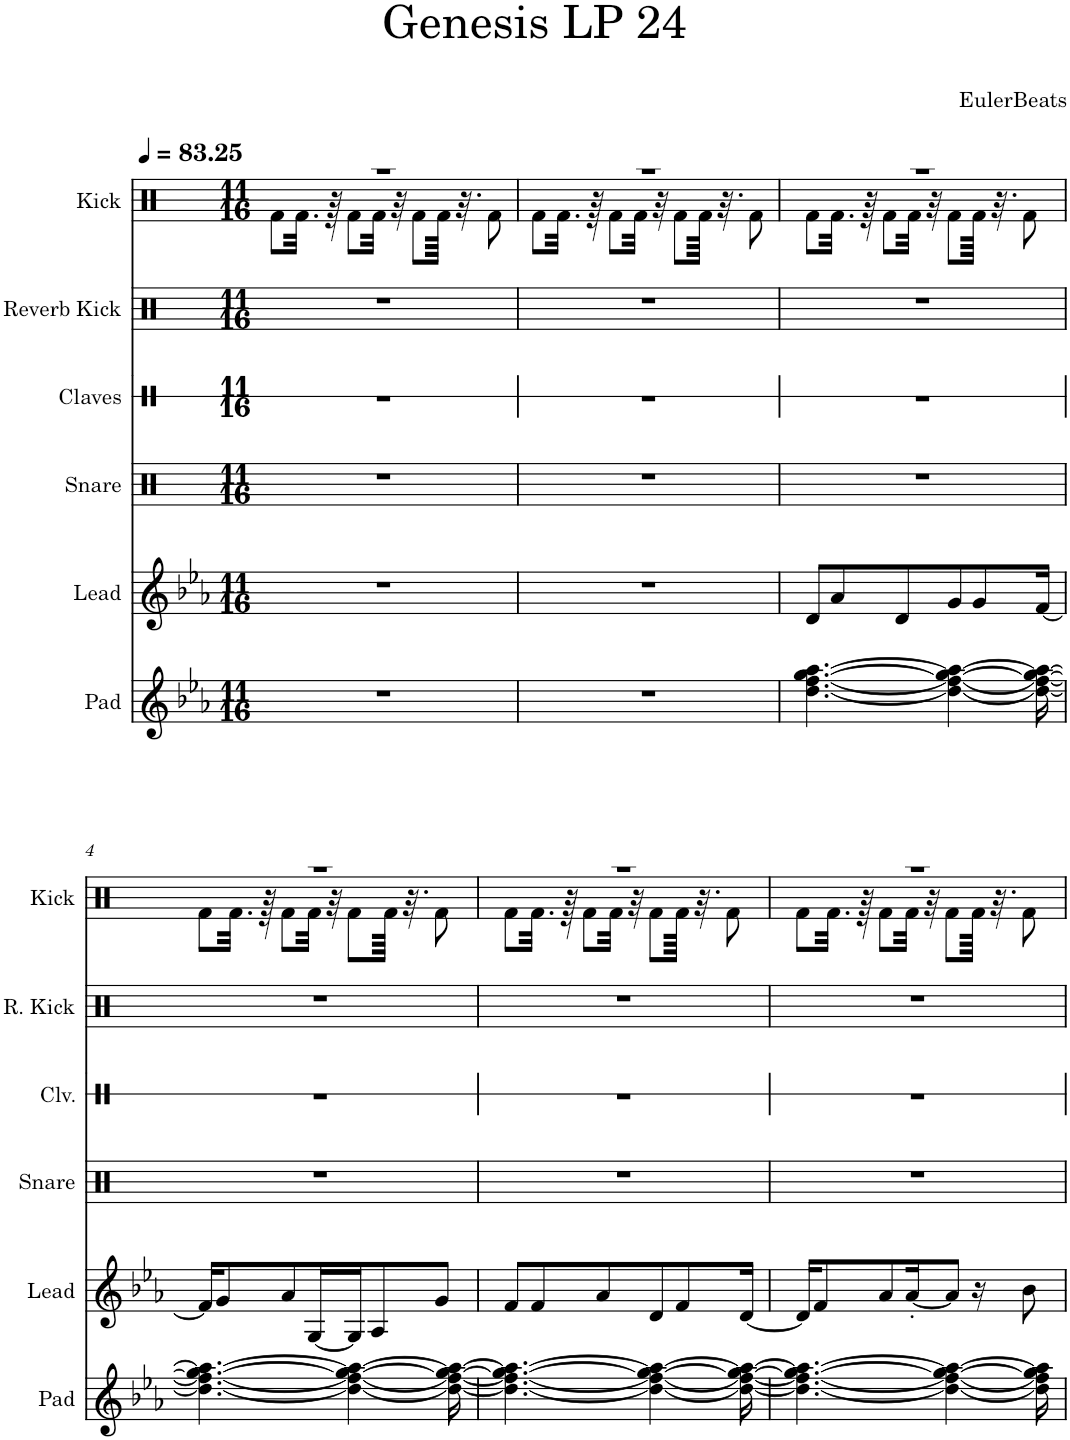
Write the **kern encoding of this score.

**kern	**kern	**kern	**kern	**kern	**kern
*part6	*part5	*part4	*part3	*part2	*part1
*staff6	*staff5	*staff4	*staff3	*staff2	*staff1
*I"Pad	*I"Lead	*I"Snare	*I"Claves	*I"Reverb Kick	*I"Kick
*I'Pad	*I'Lead	*I'Snare	*I'Clv.	*I'R. Kick	*I'Kick
*	*	*	*stria1	*	*
*clefG2	*clefG2	*clefX	*clefX	*clefX	*clefX
*k[b-e-a-]	*k[b-e-a-]	*k[b-e-a-]	*k[b-e-a-]	*k[b-e-a-]	*k[b-e-a-]
*M11/16	*M11/16	*M11/16	*M11/16	*M11/16	*M11/16
*MM83	*MM83	*MM83	*MM83	*MM83	*MM83
=1	=1	=1	=1	=1	=1
*	*	*	*	*	*^
16%11r	16%11r	16%11r	16%11r	16%11r	16%11r	8Rf\L
.	.	.	.	.	.	32.Rf\Jkk
.	.	.	.	.	.	64r
.	.	.	.	.	.	8Rf\L
.	.	.	.	.	.	32Rf\Jkk
.	.	.	.	.	.	32r
.	.	.	.	.	.	8Rf\L
.	.	.	.	.	.	64Rf\Jkkk
.	.	.	.	.	.	32.r
.	.	.	.	.	.	8Rf\
=2	=2	=2	=2	=2	=2	=2
16%11r	16%11r	16%11r	16%11r	16%11r	16%11r	8Rf\L
.	.	.	.	.	.	32.Rf\Jkk
.	.	.	.	.	.	64r
.	.	.	.	.	.	8Rf\L
.	.	.	.	.	.	32Rf\Jkk
.	.	.	.	.	.	32r
.	.	.	.	.	.	8Rf\L
.	.	.	.	.	.	64Rf\Jkkk
.	.	.	.	.	.	32.r
.	.	.	.	.	.	8Rf\
=3	=3	=3	=3	=3	=3	=3
[4.dd\ [4.ff\ [4.gg\ [4.aa-\	8d/L	16%11r	16%11r	16%11r	16%11r	8Rf\L
.	8a-/	.	.	.	.	32.Rf\Jkk
.	.	.	.	.	.	64r
.	.	.	.	.	.	8Rf\L
.	8d/	.	.	.	.	.
.	.	.	.	.	.	32Rf\Jkk
.	.	.	.	.	.	32r
4dd\_ 4ff\_ 4gg\_ 4aa-\_	8g/	.	.	.	.	8Rf\L
.	8g/	.	.	.	.	64Rf\Jkkk
.	.	.	.	.	.	32.r
.	.	.	.	.	.	8Rf\
16dd\_ 16ff\_ 16gg\_ 16aa-\_	[16f/Jk	.	.	.	.	.
!!LO:LB:g=z	!!
=4	=4	=4	=4	=4	=4	=4
4.dd\_ 4.ff\_ 4.gg\_ 4.aa-\_	16f/KL]	16%11r	16%11r	16%11r	16%11r	8Rf\L
.	8g/	.	.	.	.	.
.	.	.	.	.	.	32.Rf\Jkk
.	.	.	.	.	.	64r
.	8a-/	.	.	.	.	8Rf\L
.	[16G/L	.	.	.	.	32Rf\Jkk
.	.	.	.	.	.	32r
4dd\_ 4ff\_ 4gg\_ 4aa-\_	16G/J]	.	.	.	.	8Rf\L
.	8A-/	.	.	.	.	.
.	.	.	.	.	.	64Rf\Jkkk
.	.	.	.	.	.	32.r
.	8g/J	.	.	.	.	8Rf\
16dd\_ 16ff\_ 16gg\_ 16aa-\_	.	.	.	.	.	.
=5	=5	=5	=5	=5	=5	=5
4.dd\_ 4.ff\_ 4.gg\_ 4.aa-\_	8f/L	16%11r	16%11r	16%11r	16%11r	8Rf\L
.	8f/	.	.	.	.	32.Rf\Jkk
.	.	.	.	.	.	64r
.	.	.	.	.	.	8Rf\L
.	8a-/	.	.	.	.	.
.	.	.	.	.	.	32Rf\Jkk
.	.	.	.	.	.	32r
4dd\_ 4ff\_ 4gg\_ 4aa-\_	8d/	.	.	.	.	8Rf\L
.	8f/	.	.	.	.	64Rf\Jkkk
.	.	.	.	.	.	32.r
.	.	.	.	.	.	8Rf\
16dd\_ 16ff\_ 16gg\_ 16aa-\_	[16d/Jk	.	.	.	.	.
=6	=6	=6	=6	=6	=6	=6
4.dd\_ 4.ff\_ 4.gg\_ 4.aa-\_	16d/KL]	16%11r	16%11r	16%11r	16%11r	8Rf\L
.	8f/	.	.	.	.	.
.	.	.	.	.	.	32.Rf\Jkk
.	.	.	.	.	.	64r
.	8a-/	.	.	.	.	8Rf\L
.	[16a-'/K	.	.	.	.	32Rf\Jkk
.	.	.	.	.	.	32r
4dd\_ 4ff\_ 4gg\_ 4aa-\_	8a-/J]	.	.	.	.	8Rf\L
.	16r	.	.	.	.	64Rf\Jkkk
.	.	.	.	.	.	32.r
.	8b-\	.	.	.	.	8Rf\
16dd\] 16ff\] 16gg\] 16aa-\]	.	.	.	.	.	.
*	*	*	*	*	*v	*v
=	=	=	=	=	=
*-	*-	*-	*-	*-	*-
